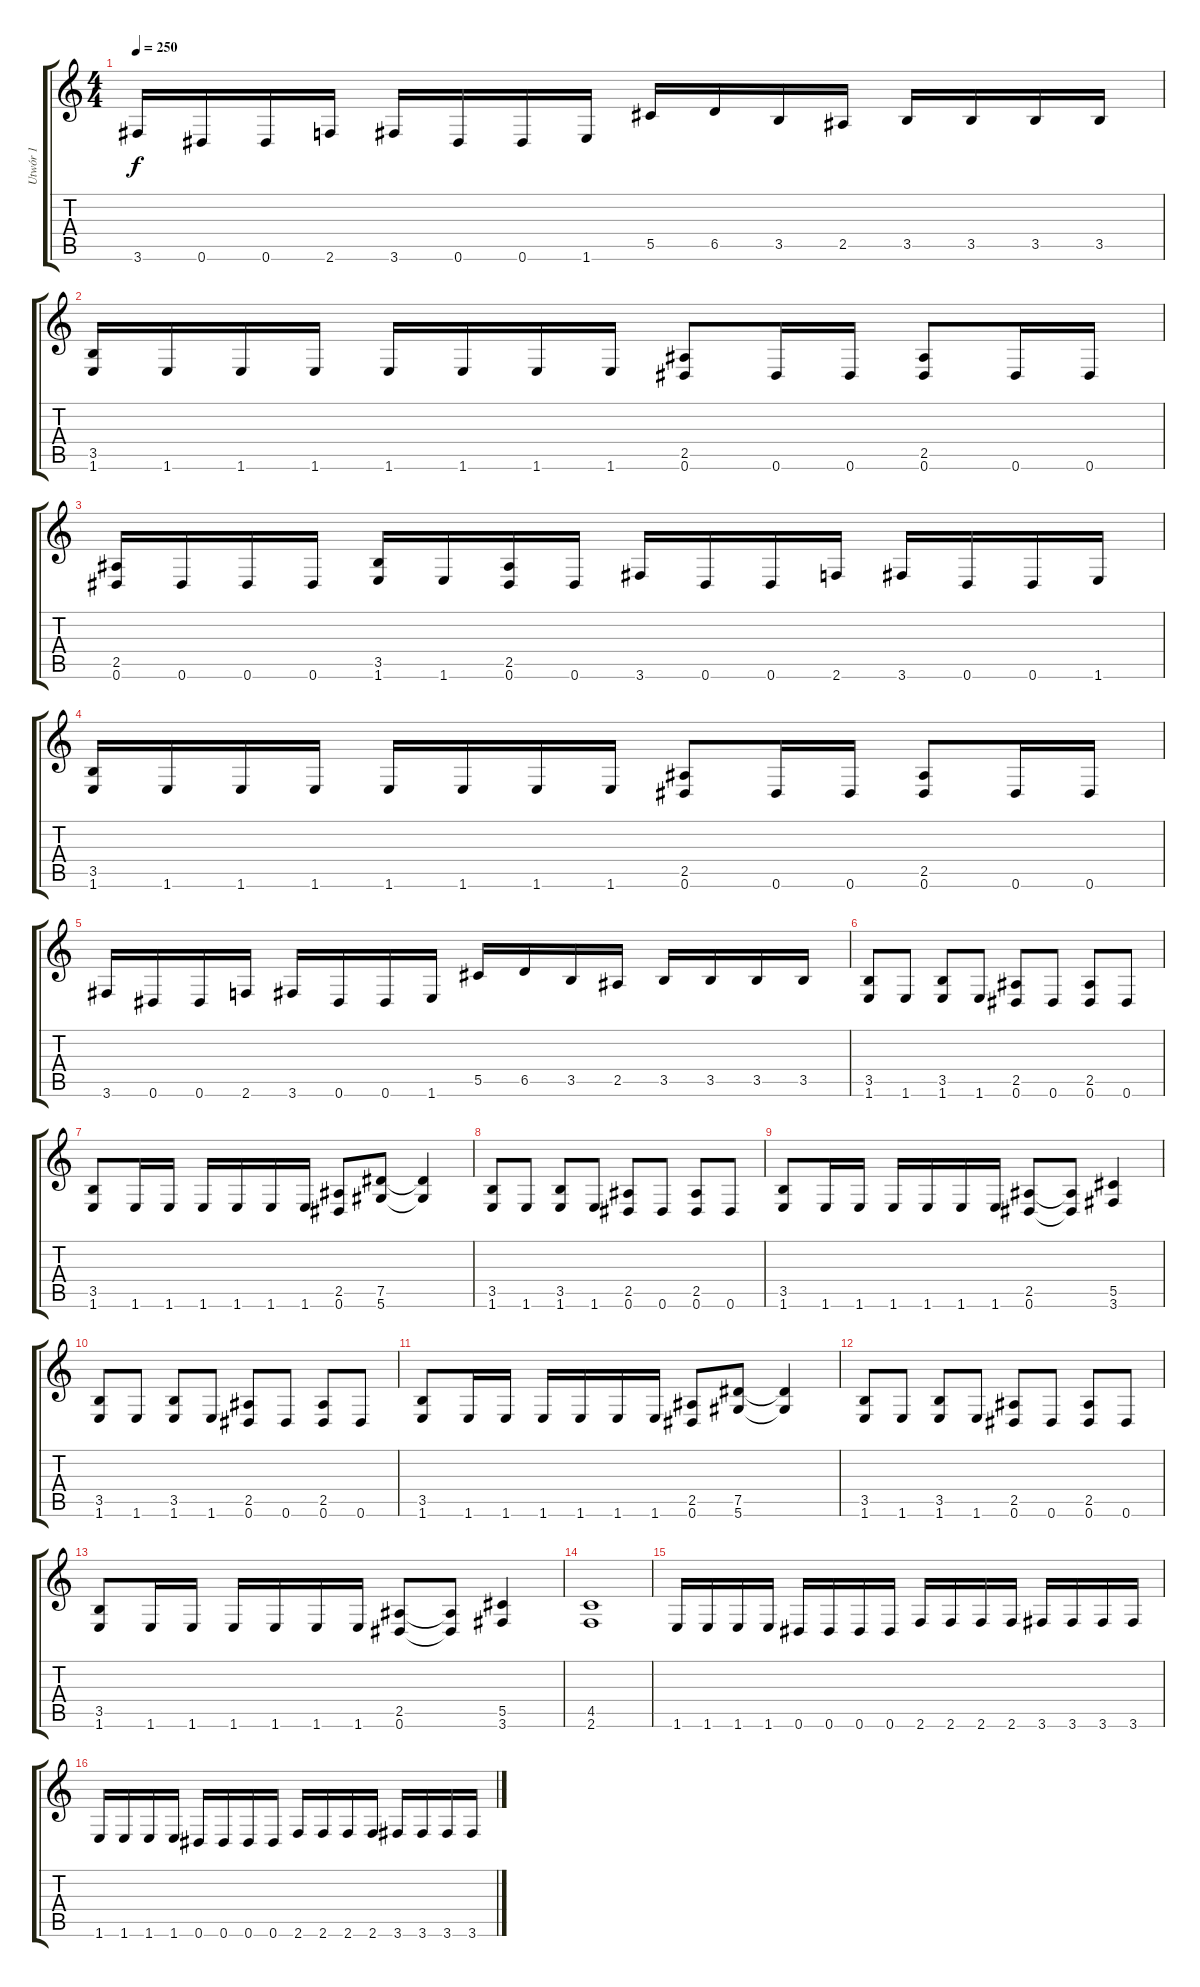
\track ("Utwór 1" "Utwór 1") {instrument distortionguitar}
\staff {score tabs}
\tuning (Eb4 Bb3 Gb3 Db3 Ab2 Eb2) {hide}
\ts (4 4)
\tempo 250
\clef g2
\ks c
3.6.16{dy f} 0.6.16 0.6.16 2.6.16 3.6.16 0.6.16 0.6.16 1.6.16 5.5.16 6.5.16 3.5.16 2.5.16 3.5.16 3.5.16 3.5.16 3.5.16 |
(3.5 1.6).16 1.6.16 1.6.16 1.6.16 1.6.16 1.6.16 1.6.16 1.6.16 (2.5 0.6).8 0.6.16 0.6.16 (2.5 0.6).8 0.6.16 0.6.16 |
(2.5 0.6).16 0.6.16 0.6.16 0.6.16 (3.5 1.6).16 1.6.16 (2.5 0.6).16 0.6.16 3.6.16 0.6.16 0.6.16 2.6.16 3.6.16 0.6.16 0.6.16 1.6.16 |
(3.5 1.6).16 1.6.16 1.6.16 1.6.16 1.6.16 1.6.16 1.6.16 1.6.16 (2.5 0.6).8 0.6.16 0.6.16 (2.5 0.6).8 0.6.16 0.6.16 |
3.6.16 0.6.16 0.6.16 2.6.16 3.6.16 0.6.16 0.6.16 1.6.16 5.5.16 6.5.16 3.5.16 2.5.16 3.5.16 3.5.16 3.5.16 3.5.16 |
(3.5 1.6).8 1.6.8 (3.5 1.6).8 1.6.8 (2.5 0.6).8 0.6.8 (2.5 0.6).8 0.6.8 |
(3.5 1.6).8 1.6.16 1.6.16 1.6.16 1.6.16 1.6.16 1.6.16 (2.5 0.6).8 (7.5 5.6).8 (7.5{t} 5.6{t}).4 |
(3.5 1.6).8 1.6.8 (3.5 1.6).8 1.6.8 (2.5 0.6).8 0.6.8 (2.5 0.6).8 0.6.8 |
(3.5 1.6).8 1.6.16 1.6.16 1.6.16 1.6.16 1.6.16 1.6.16 (2.5 0.6).8 (2.5{t} 0.6{t}).8 (5.5 3.6).4 |
(3.5 1.6).8 1.6.8 (3.5 1.6).8 1.6.8 (2.5 0.6).8 0.6.8 (2.5 0.6).8 0.6.8 |
(3.5 1.6).8 1.6.16 1.6.16 1.6.16 1.6.16 1.6.16 1.6.16 (2.5 0.6).8 (7.5 5.6).8 (7.5{t} 5.6{t}).4 |
(3.5 1.6).8 1.6.8 (3.5 1.6).8 1.6.8 (2.5 0.6).8 0.6.8 (2.5 0.6).8 0.6.8 |
(3.5 1.6).8 1.6.16 1.6.16 1.6.16 1.6.16 1.6.16 1.6.16 (2.5 0.6).8 (2.5{t} 0.6{t}).8 (5.5 3.6).4 |
(4.5 2.6).1 |
1.6.16 1.6.16 1.6.16 1.6.16 0.6.16 0.6.16 0.6.16 0.6.16 2.6.16 2.6.16 2.6.16 2.6.16 3.6.16 3.6.16 3.6.16 3.6.16 |
1.6.16 1.6.16 1.6.16 1.6.16 0.6.16 0.6.16 0.6.16 0.6.16 2.6.16 2.6.16 2.6.16 2.6.16 3.6.16 3.6.16 3.6.16 3.6.16
